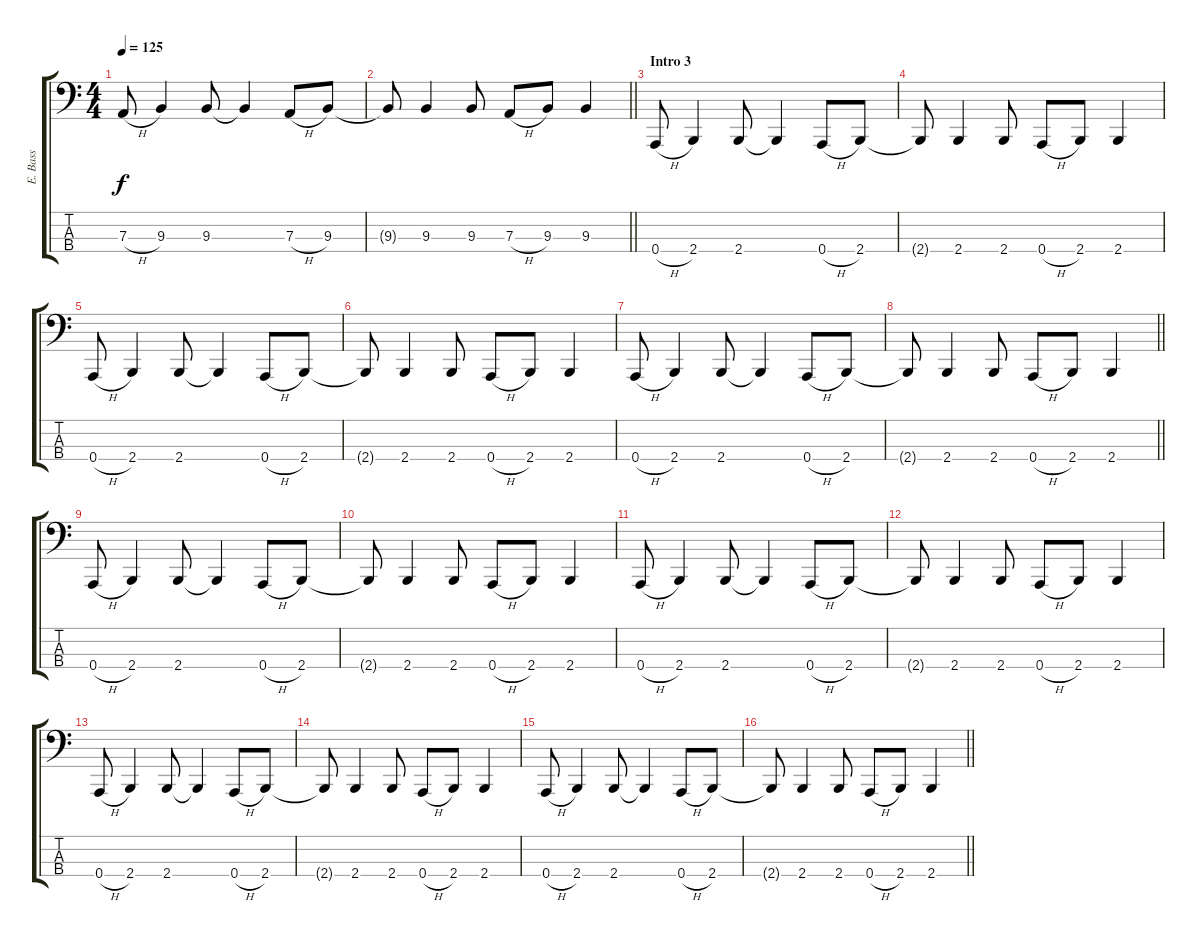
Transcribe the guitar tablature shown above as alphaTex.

\track ("E. Bass" "E. Bass") {instrument electricbasspick}
\staff {score tabs}
\tuning (C2 G1 D1 A0) {hide}
\ts (4 4)
\tempo 125
\clef f4
\ks c
7.3{h}.8{dy f} 9.3.4 9.3.8 9.3{t}.4 7.3{h}.8 9.3.8 |
\barLineRight lightlight
9.3{t}.8 9.3.4 9.3.8 7.3{h}.8 9.3.8 9.3.4 |
\section ("" "Intro 3")
0.4{h}.8 2.4.4 2.4.8 2.4{t}.4 0.4{h}.8 2.4.8 |
2.4{t}.8 2.4.4 2.4.8 0.4{h}.8 2.4.8 2.4.4 |
0.4{h}.8 2.4.4 2.4.8 2.4{t}.4 0.4{h}.8 2.4.8 |
2.4{t}.8 2.4.4 2.4.8 0.4{h}.8 2.4.8 2.4.4 |
0.4{h}.8 2.4.4 2.4.8 2.4{t}.4 0.4{h}.8 2.4.8 |
\barLineRight lightlight
2.4{t}.8 2.4.4 2.4.8 0.4{h}.8 2.4.8 2.4.4 |
0.4{h}.8 2.4.4 2.4.8 2.4{t}.4 0.4{h}.8 2.4.8 |
2.4{t}.8 2.4.4 2.4.8 0.4{h}.8 2.4.8 2.4.4 |
0.4{h}.8 2.4.4 2.4.8 2.4{t}.4 0.4{h}.8 2.4.8 |
2.4{t}.8 2.4.4 2.4.8 0.4{h}.8 2.4.8 2.4.4 |
0.4{h}.8 2.4.4 2.4.8 2.4{t}.4 0.4{h}.8 2.4.8 |
2.4{t}.8 2.4.4 2.4.8 0.4{h}.8 2.4.8 2.4.4 |
0.4{h}.8 2.4.4 2.4.8 2.4{t}.4 0.4{h}.8 2.4.8 |
\barLineRight lightlight
2.4{t}.8 2.4.4 2.4.8 0.4{h}.8 2.4.8 2.4.4
